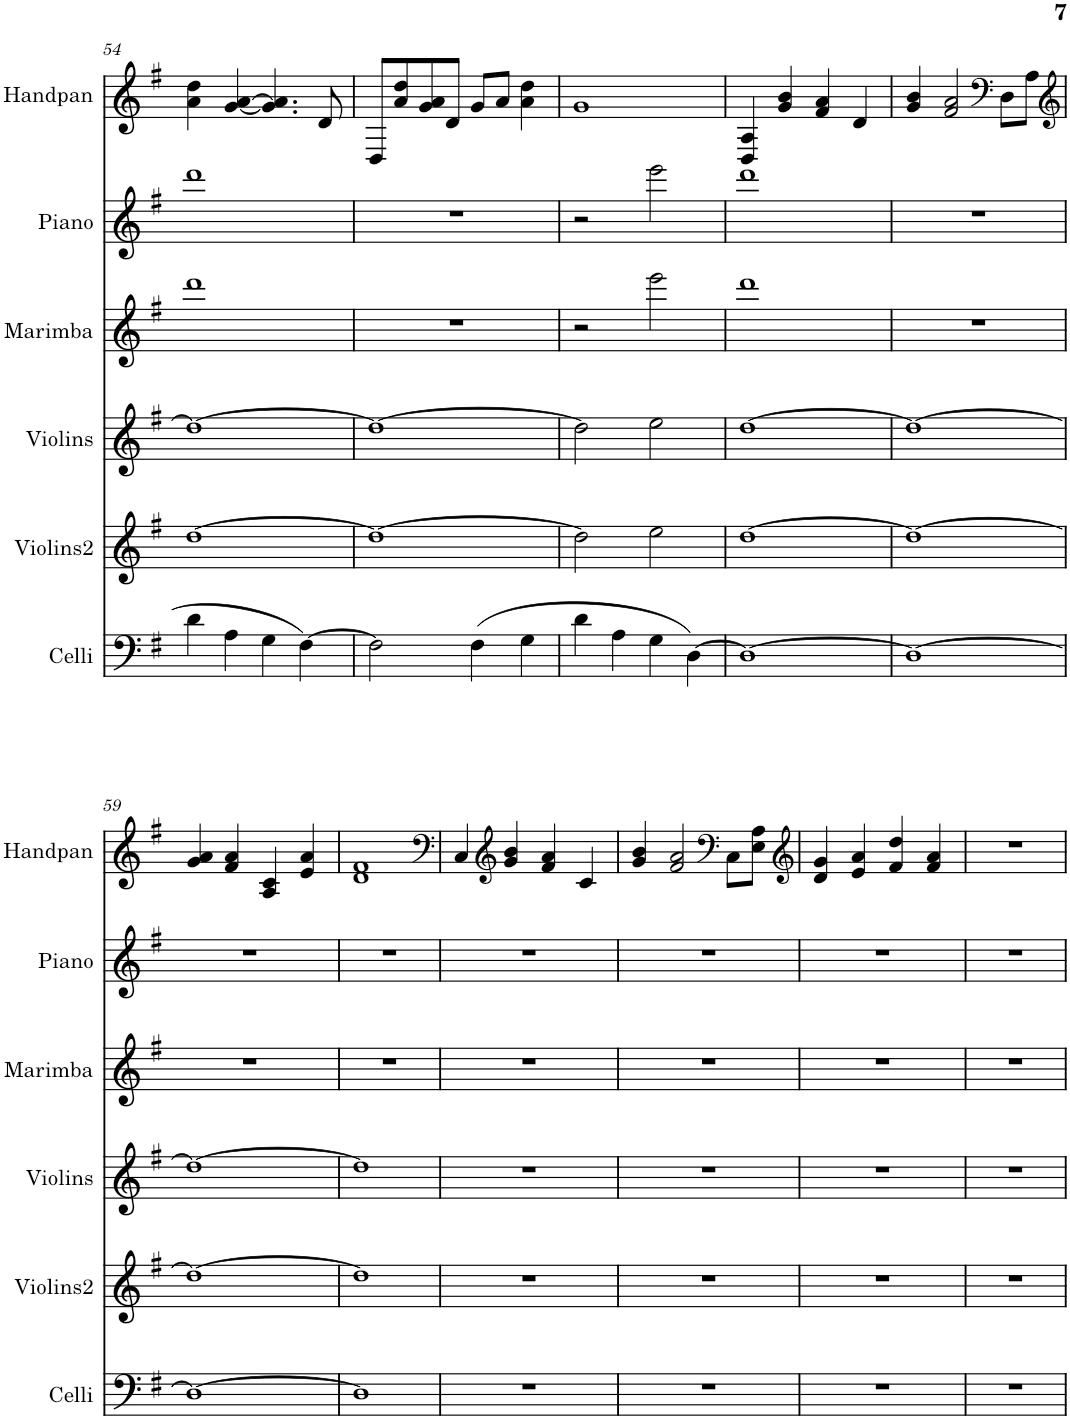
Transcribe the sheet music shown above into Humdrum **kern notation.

**kern	**kern	**kern	**kern	**kern	**kern
*part6	*part5	*part4	*part3	*part2	*part1
*staff6	*staff5	*staff4	*staff3	*staff2	*staff1
*I"Celli	*I"Violins2	*I"Violins	*I"Marimba	*I"Piano	*I"Handpan
*I'Celli	*I'Violins2	*I'Violins	*I'Marimba	*I'Piano	*I'Handpan
!!LO:PB:g=z
*clefF4	*clefG2	*clefG2	*clefG2	*clefG2	*clefG2
*k[f#]	*k[f#]	*k[f#]	*k[f#]	*k[f#]	*k[f#]
*M4/4	*M4/4	*M4/4	*M4/4	*M4/4	*M4/4
=54	=54	=54	=54	=54	=54
4d\	[1dd	1dd_	1ddd	1ddd	4a\ 4dd\
4A\	.	.	.	.	[4g/ [4a/
4G\	.	.	.	.	4.g/] 4.a/]
[4F#\	.	.	.	.	.
.	.	.	.	.	8d/
=55	=55	=55	=55	=55	=55
2F#\]	1dd_	1dd_	1r	1r	8D/L
.	.	.	.	.	8a/ 8dd/
.	.	.	.	.	8g/ 8a/
.	.	.	.	.	8d/J
(4F#\	.	.	.	.	8g/L
.	.	.	.	.	8a/J
4G\	.	.	.	.	4a\ 4dd\
=56	=56	=56	=56	=56	=56
4d\	2dd\]	2dd\]	2r	2r	1g
4A\	.	.	.	.	.
4G\	2ee\	2ee\	2eee\	2eee\	.
[4D\)	.	.	.	.	.
=57	=57	=57	=57	=57	=57
1D_	[1dd	[1dd	1ddd	1ddd	4D/ 4A/
.	.	.	.	.	4g/ 4b/
.	.	.	.	.	4f#/ 4a/
.	.	.	.	.	4d/
=58	=58	=58	=58	=58	=58
1D_	1dd_	1dd_	1r	1r	4g/ 4b/
.	.	.	.	.	2f#/ 2a/
*	*	*	*	*	*clefF4
.	.	.	.	.	8D\L
.	.	.	.	.	8A\J
!!LO:LB:g=z
=59	=59	=59	=59	=59	=59
*	*	*	*	*	*clefG2
1D_	1dd_	1dd_	1r	1r	4g/ 4a/
.	.	.	.	.	4f#/ 4a/
.	.	.	.	.	4A/ 4c/
.	.	.	.	.	4e/ 4a/
=60	=60	=60	=60	=60	=60
1D]	1dd]	1dd]	1r	1r	1d 1f#
=61	=61	=61	=61	=61	=61
*	*	*	*	*	*clefF4
1r	1r	1r	1r	1r	4C/
*	*	*	*	*	*clefG2
.	.	.	.	.	4g/ 4b/
.	.	.	.	.	4f#/ 4a/
.	.	.	.	.	4c/
=62	=62	=62	=62	=62	=62
1r	1r	1r	1r	1r	4g/ 4b/
.	.	.	.	.	2f#/ 2a/
*	*	*	*	*	*clefF4
.	.	.	.	.	8C\L
.	.	.	.	.	8E\ 8A\J
=63	=63	=63	=63	=63	=63
*	*	*	*	*	*clefG2
1r	1r	1r	1r	1r	4d/ 4g/
.	.	.	.	.	4e/ 4a/
.	.	.	.	.	4f#/ 4dd/
.	.	.	.	.	4f#/ 4a/
=64	=64	=64	=64	=64	=64
1r	1r	1r	1r	1r	1r
=	=	=	=	=	=
*-	*-	*-	*-	*-	*-
